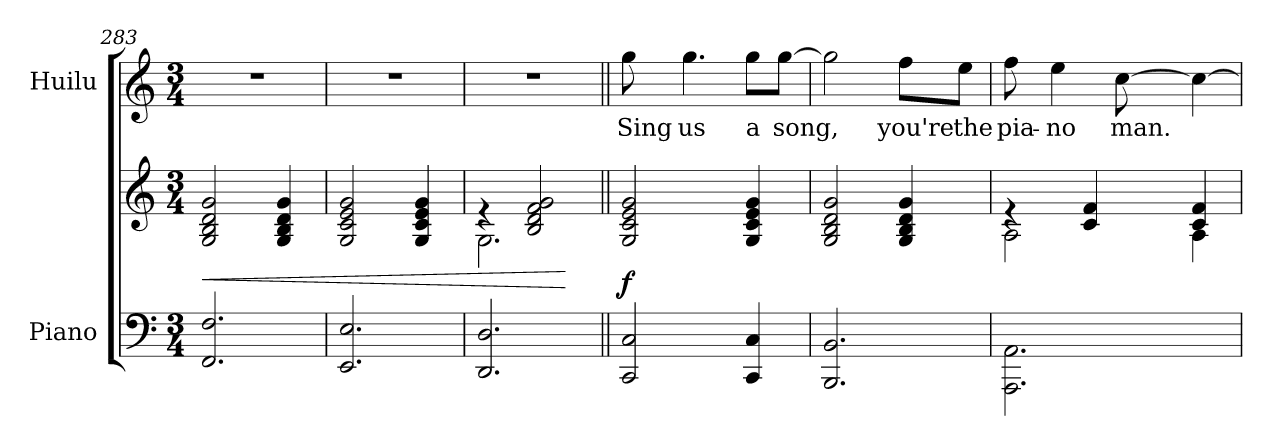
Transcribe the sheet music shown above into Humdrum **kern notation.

**kern	**kern	**dynam	**kern	**text
*part2	*part2	*part2	*part1	*part1
*staff3	*staff2	*staff2/3	*staff1	*staff1
*I"Piano	*	*	*I"Huilu	*
*I'Pno	*	*	*	*
*clefF4	*clefG2	*	*clefG2	*
*k[]	*k[]	*	*k[]	*
*M3/4	*M3/4	*	*M3/4	*
=283	=283	=283	=283	=283
!	!	!LO:HP:b	!	!
2.FF/ 2.F/	2G/ 2B/ 2d/ 2g/	<	2.r	.
.	4G/ 4B/ 4d/ 4g/	.	.	.
=284	=284	=284	=284	=284
2.EE/ 2.E/	2G/ 2c/ 2e/ 2g/	.	2.r	.
.	4G/ 4c/ 4e/ 4g/	.	.	.
=285	=285	=285	=285	=285
*	*^	*	*	*
2.DD/ 2.D/	4re	2.G\	.	2.r	.
.	2B/ 2d/ 2f/ 2g/	.	.	.	.
*	*v	*v	*	*	*
.	.	[	.	.
=286||	=286||	=286||	=286||	=286||
!	!	!LO:DY:a=2	!	!
2CC/ 2C/	2G/ 2c/ 2e/ 2g/	f	8gg\	Sing
.	.	.	4.gg\	us
4CC/ 4C/	4G/ 4c/ 4e/ 4g/	.	8gg\L	a
.	.	.	[8gg\J	song,
!!LO:PB:g=z
=287	=287	=287	=287	=287
2.BBB/ 2.BB/	2G/ 2B/ 2d/ 2g/	.	2gg\]	.
.	4G/ 4B/ 4d/ 4g/	.	8ff\L	you're
.	.	.	8ee\J	the
=288	=288	=288	=288	=288
*	*^	*	*	*
2.AAA\ 2.AA\	4re	2A\	.	8ff\	pia-
.	.	.	.	4ee\	-no
.	4c/ 4f/	.	.	.	.
.	.	.	.	[8cc\	man.
.	4c/ 4f/	4A\	.	4cc\_	.
*	*v	*v	*	*	*
=	=	=	=	=
*-	*-	*-	*-	*-
